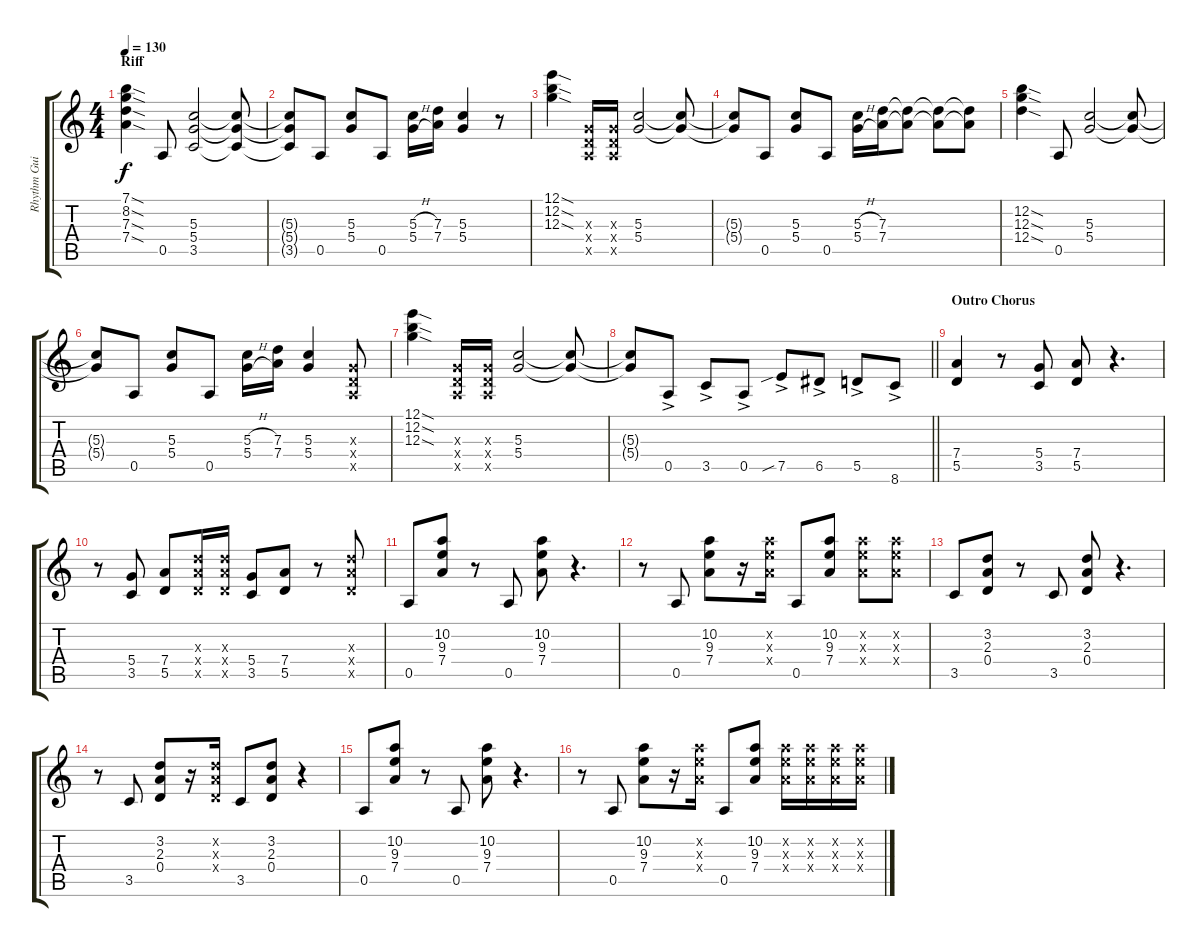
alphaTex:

\track ("Rhythm Guitar" "Rhythm Gui") {instrument distortionguitar}
\staff {score tabs}
\tuning (E4 B3 G3 D3 A2 E2) {hide}
\ts (4 4)
\section ("" "Riff")
\tempo 130
\clef g2
\ks c
(7.1{sod} 8.2{sod} 7.3{sod} 7.4{sod}).4{dy f} 0.5.8 (5.3 5.4 3.5).2 (5.3{t} 5.4{t} 3.5{t}).8 |
(5.3{t} 5.4{t} 3.5{t}).8 0.5.8 (5.3 5.4).8 0.5.8 (5.3{h} 5.4{h}).16 (7.3 7.4).16 (5.3 5.4).4 r.8 |
(12.1{sod} 12.2{sod} 12.3{sod}).4 (0.3{x} 0.4{x} 0.5{x}).16 (0.3{x} 0.4{x} 0.5{x}).16 (5.3 5.4).2 (5.3{t} 5.4{t}).8 |
(5.3{t} 5.4{t}).8 0.5.8 (5.3 5.4).8 0.5.8 (5.3{h} 5.4{h}).16 (7.3 7.4).16 (7.3{t} 7.4{t}).8 (7.3{t} 7.4{t}).8 (7.3{t} 7.4{t}).8 |
(12.2{sod} 12.3{sod} 12.4{sod}).4 0.5.8 (5.3 5.4).2 (5.3{t} 5.4{t}).8 |
(5.3{t} 5.4{t}).8 0.5.8 (5.3 5.4).8 0.5.8 (5.3{h} 5.4{h}).16 (7.3 7.4).16 (5.3 5.4).4 (0.3{x} 0.4{x} 0.5{x}).8 |
(12.1{sod} 12.2{sod} 12.3{sod}).4 (0.3{x} 0.4{x} 0.5{x}).16 (0.3{x} 0.4{x} 0.5{x}).16 (5.3 5.4).2 (5.3{t} 5.4{t}).8 |
\barLineRight lightlight
(5.3{t} 5.4{t}).8 0.5{ac}.8 3.5{ac}.8 0.5{ac}.8 7.5{sib ac}.8 6.5{ac}.8 5.5{ac}.8 8.6{ac}.8 |
\section ("" "Outro Chorus")
(7.4 5.5).4 r.8 (5.4 3.5).8 (7.4 5.5).8 r.4{d} |
r.8 (5.4 3.5).8 (7.4 5.5).8 (7.3{x} 7.4{x} 5.5{x}).16 (7.3{x} 7.4{x} 5.5{x}).16 (5.4 3.5).8 (7.4 5.5).8 r.8 (7.3{x} 7.4{x} 5.5{x}).8 |
0.5.8 (10.2 9.3 7.4).8 r.8 0.5.8 (10.2 9.3 7.4).8 r.4{d} |
r.8 0.5.8 (10.2 9.3 7.4).8 r.16 (10.2{x} 9.3{x} 7.4{x}).16 0.5.8 (10.2 9.3 7.4).8 (10.2{x} 9.3{x} 7.4{x}).8 (10.2{x} 9.3{x} 7.4{x}).8 |
3.5.8 (3.2 2.3 0.4).8 r.8 3.5.8 (3.2 2.3 0.4).8 r.4{d} |
r.8 3.5.8 (3.2 2.3 0.4).8 r.16 (3.2{x} 2.3{x} 0.4{x}).16 3.5.8 (3.2 2.3 0.4).8 r.4 |
0.5.8 (10.2 9.3 7.4).8 r.8 0.5.8 (10.2 9.3 7.4).8 r.4{d} |
r.8 0.5.8 (10.2 9.3 7.4).8 r.16 (10.2{x} 9.3{x} 7.4{x}).16 0.5.8 (10.2 9.3 7.4).8 (10.2{x} 9.3{x} 7.4{x}).16 (10.2{x} 9.3{x} 7.4{x}).16 (10.2{x} 9.3{x} 7.4{x}).16 (10.2{x} 9.3{x} 7.4{x}).16
